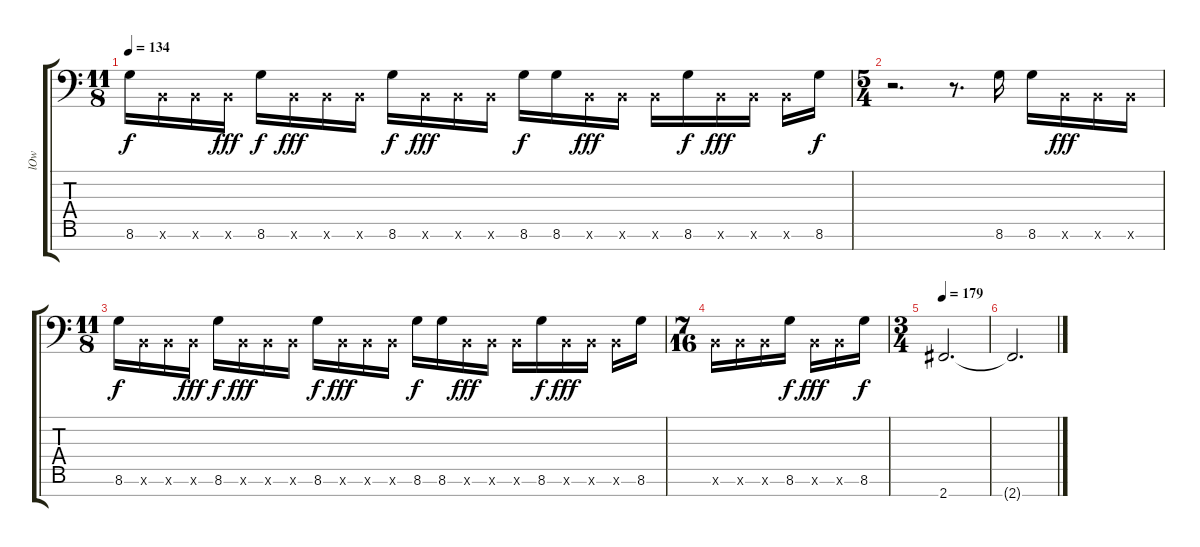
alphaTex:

\track ("lOw" "lOw") {instrument distortionguitar}
\staff {score tabs}
\tuning (B3 G3 D3 A2 E2 B1 E1) {hide}
\ts (11 8)
\tempo 134
\clef f4
\ks c
8.6.16{dy f} 0.6{x}.16 0.6{x}.16 0.6{x}.16{dy fff} 8.6.16{dy f} 0.6{x}.16{dy fff} 0.6{x}.16 0.6{x}.16 8.6.16{dy f} 0.6{x}.16{dy fff} 0.6{x}.16 0.6{x}.16 8.6.16{dy f} 8.6.16 0.6{x}.16{dy fff} 0.6{x}.16 0.6{x}.16 8.6.16{dy f} 0.6{x}.16{dy fff} 0.6{x}.16 0.6{x}.16 8.6.16{dy f} |
\ts (5 4)
r.2{d} r.8{d} 8.6.16 8.6.16 0.6{x}.16{dy fff} 0.6{x}.16 0.6{x}.16 |
\ts (11 8)
8.6.16{dy f} 0.6{x}.16 0.6{x}.16 0.6{x}.16{dy fff} 8.6.16{dy f} 0.6{x}.16{dy fff} 0.6{x}.16 0.6{x}.16 8.6.16{dy f} 0.6{x}.16{dy fff} 0.6{x}.16 0.6{x}.16 8.6.16{dy f} 8.6.16 0.6{x}.16{dy fff} 0.6{x}.16 0.6{x}.16 8.6.16{dy f} 0.6{x}.16{dy fff} 0.6{x}.16 0.6{x}.16 8.6.16 |
\ts (7 16)
0.6{x}.16 0.6{x}.16 0.6{x}.16 8.6.16{dy f} 0.6{x}.16{dy fff} 0.6{x}.16 8.6.16{dy f} |
\ts (3 4)
\tempo 179
2.7.2{d volume 0} |
2.7{t}.2{d}
